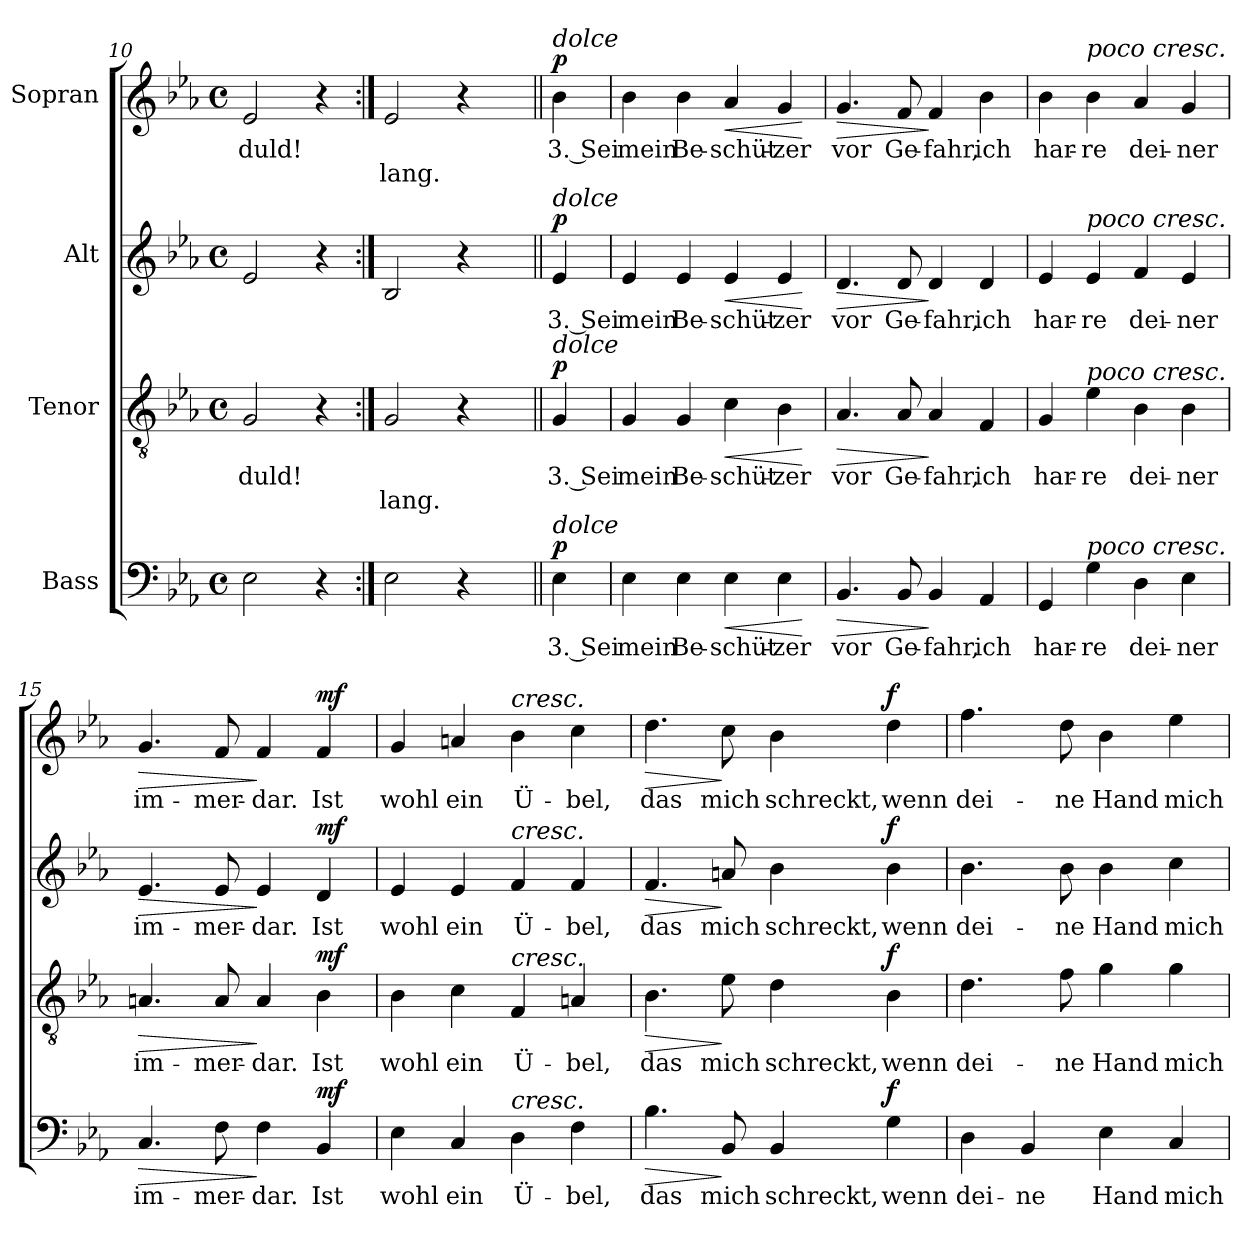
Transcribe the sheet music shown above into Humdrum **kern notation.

**kern	**text	**dynam	**kern	**text	**text	**dynam	**kern	**text	**dynam	**kern	**text	**text	**dynam
*part4	*part4	*part4	*part3	*part3	*part3	*part3	*part2	*part2	*part2	*part1	*part1	*part1	*part1
*staff4	*staff4	*staff4	*staff3	*staff3	*staff3	*staff3	*staff2	*staff2	*staff2	*staff1	*staff1	*staff1	*staff1
*I"Bass	*	*	*I"Tenor	*	*	*	*I"Alt	*	*	*I"Sopran	*	*	*
*clefF4	*	*	*clefGv2	*	*	*	*clefG2	*	*	*clefG2	*	*	*
*k[b-e-a-]	*	*	*k[b-e-a-]	*	*	*	*k[b-e-a-]	*	*	*k[b-e-a-]	*	*	*
*M4/4	*	*	*M4/4	*	*	*	*M4/4	*	*	*M4/4	*	*	*
*met(c)	*	*	*met(c)	*	*	*	*met(c)	*	*	*met(c)	*	*	*
=10	=10	=10	=10	=10	=10	=10	=10	=10	=10	=10	=10	=10	=10
!	!	!	!	!LO:LY:b	!	!	!	!	!	!	!LO:LY:b	!	!
2E-\	.	.	2G/	-duld!	.	.	2e-/	.	.	2e-/	-duld!	.	.
4r	.	.	4r	.	.	.	4r	.	.	4r	.	.	.
=11:|!	=11:|!	=11:|!	=11:|!	=11:|!	=11:|!	=11:|!	=11:|!	=11:|!	=11:|!	=11:|!	=11:|!	=11:|!	=11:|!
!	!	!	!	!	!LO:LY:b	!	!	!	!	!	!	!LO:LY:b	!
2E-\	.	.	2G/	.	lang.	.	2B-/	.	.	2e-/	.	lang.	.
4r	.	.	4r	.	.	.	4r	.	.	4r	.	.	.
!!LO:PB:g=z
=11X1||	=11X1||	=11X1||	=11X1||	=11X1||	=11X1||	=11X1||	=11X1||	=11X1||	=11X1||	=11X1||	=11X1||	=11X1||	=11X1||
!	!	!	!	!	!	!	!	!	!	!LO:TX:a:i:t=dolce	!	!	!
!	!	!	!	!	!	!	!LO:TX:a:i:t=dolce	!	!	!	!	!	!
!	!	!	!LO:TX:a:i:t=dolce	!	!	!	!	!	!	!	!	!	!
!LO:TX:a:i:t=dolce	!	!	!	!	!	!	!	!	!	!	!	!	!
!	!LO:LY:b	!LO:DY:a	!	!LO:LY:b	!	!LO:DY:a	!	!LO:LY:b	!LO:DY:a	!	!LO:LY:b	!	!LO:DY:a
4E-\	3. Sei	p	4G/	3. Sei	.	p	4e-/	3. Sei	p	4b-\	3. Sei	.	p
=12	=12	=12	=12	=12	=12	=12	=12	=12	=12	=12	=12	=12	=12
!	!LO:LY:b	!	!	!LO:LY:b	!	!	!	!LO:LY:b	!	!	!LO:LY:b	!	!
4E-\	mein	.	4G/	mein	.	.	4e-/	mein	.	4b-\	mein	.	.
!	!LO:LY:b	!	!	!LO:LY:b	!	!	!	!LO:LY:b	!	!	!LO:LY:b	!	!
4E-\	Be-	.	4G/	Be-	.	.	4e-/	Be-	.	4b-\	Be-	.	.
!	!LO:LY:b	!LO:HP:b	!	!LO:LY:b	!	!LO:HP:b	!	!LO:LY:b	!LO:HP:b	!	!LO:LY:b	!	!LO:HP:b
4E-\	-schüt-	<	4c\	-schüt-	.	<	4e-/	-schüt-	<	4a-/	-schüt-	.	<
!	!LO:LY:b	!	!	!LO:LY:b	!	!	!	!LO:LY:b	!	!	!LO:LY:b	!	!
4E-\	-zer	.	4B-\	-zer	.	.	4e-/	-zer	.	4g/	-zer	.	.
.	.	[	.	.	.	[	.	.	[	.	.	.	[
=13	=13	=13	=13	=13	=13	=13	=13	=13	=13	=13	=13	=13	=13
!	!LO:LY:b	!LO:HP:b	!	!LO:LY:b	!	!LO:HP:b	!	!LO:LY:b	!LO:HP:b	!	!LO:LY:b	!	!LO:HP:b
4.BB-/	vor	>	4.A-/	vor	.	>	4.d/	vor	>	4.g/	vor	.	>
!	!LO:LY:b	!	!	!LO:LY:b	!	!	!	!LO:LY:b	!	!	!LO:LY:b	!	!
8BB-/	Ge-	.	8A-/	Ge-	.	.	8d/	Ge-	.	8f/	Ge-	.	.
!	!LO:LY:b	!	!	!LO:LY:b	!	!	!	!LO:LY:b	!	!	!LO:LY:b	!	!
4BB-/	-fahr,	]	4A-/	-fahr,	.	]	4d/	-fahr,	]	4f/	-fahr,	.	]
!	!LO:LY:b	!	!	!LO:LY:b	!	!	!	!LO:LY:b	!	!	!LO:LY:b	!	!
4AA-/	ich	.	4F/	ich	.	.	4d/	ich	.	4b-\	ich	.	.
=14	=14	=14	=14	=14	=14	=14	=14	=14	=14	=14	=14	=14	=14
!	!LO:LY:b	!	!	!LO:LY:b	!	!	!	!LO:LY:b	!	!	!LO:LY:b	!	!
4GG/	har-	.	4G/	har-	.	.	4e-/	har-	.	4b-\	har-	.	.
!	!	!	!	!	!	!	!	!	!	!LO:TX:a:i:t=poco cresc.	!	!	!
!	!	!	!	!	!	!	!LO:TX:a:i:t=poco cresc.	!	!	!	!	!	!
!	!	!	!LO:TX:a:i:t=poco cresc.	!	!	!	!	!	!	!	!	!	!
!LO:TX:a:i:t=poco cresc.	!	!	!	!	!	!	!	!	!	!	!	!	!
!	!LO:LY:b	!	!	!LO:LY:b	!	!	!	!LO:LY:b	!	!	!LO:LY:b	!	!
4G\	-re	.	4e-\	-re	.	.	4e-/	-re	.	4b-\	-re	.	.
!	!LO:LY:b	!	!	!LO:LY:b	!	!	!	!LO:LY:b	!	!	!LO:LY:b	!	!
4D\	dei-	.	4B-\	dei-	.	.	4f/	dei-	.	4a-/	dei-	.	.
!	!LO:LY:b	!	!	!LO:LY:b	!	!	!	!LO:LY:b	!	!	!LO:LY:b	!	!
4E-\	-ner	.	4B-\	-ner	.	.	4e-/	-ner	.	4g/	-ner	.	.
=15	=15	=15	=15	=15	=15	=15	=15	=15	=15	=15	=15	=15	=15
!	!LO:LY:b	!LO:HP:b	!	!LO:LY:b	!	!LO:HP:b	!	!LO:LY:b	!LO:HP:b	!	!LO:LY:b	!	!LO:HP:b
4.C/	im-	>	4.An/	im-	.	>	4.e-/	im-	>	4.g/	im-	.	>
!	!LO:LY:b	!	!	!LO:LY:b	!	!	!	!LO:LY:b	!	!	!LO:LY:b	!	!
8F\	-mer-	.	8A/	-mer-	.	.	8e-/	-mer-	.	8f/	-mer-	.	.
!	!LO:LY:b	!	!	!LO:LY:b	!	!	!	!LO:LY:b	!	!	!LO:LY:b	!	!
4F\	-dar.	]	4A/	-dar.	.	]	4e-/	-dar.	]	4f/	-dar.	.	]
!	!LO:LY:b	!LO:DY:a	!	!LO:LY:b	!	!LO:DY:a	!	!LO:LY:b	!LO:DY:a	!	!LO:LY:b	!	!LO:DY:a
4BB-/	Ist	mf	4B-\	Ist	.	mf	4d/	Ist	mf	4f/	Ist	.	mf
!!LO:LB:g=z
=16	=16	=16	=16	=16	=16	=16	=16	=16	=16	=16	=16	=16	=16
!	!LO:LY:b	!	!	!LO:LY:b	!	!	!	!LO:LY:b	!	!	!LO:LY:b	!	!
4E-\	wohl	.	4B-\	wohl	.	.	4e-/	wohl	.	4g/	wohl	.	.
!	!LO:LY:b	!	!	!LO:LY:b	!	!	!	!LO:LY:b	!	!	!LO:LY:b	!	!
4C/	ein	.	4c\	ein	.	.	4e-/	ein	.	4an/	ein	.	.
!	!	!	!	!	!	!	!	!	!	!LO:TX:a:i:t=cresc.	!	!	!
!	!	!	!	!	!	!	!LO:TX:a:i:t=cresc.	!	!	!	!	!	!
!	!	!	!LO:TX:a:i:t=cresc.	!	!	!	!	!	!	!	!	!	!
!LO:TX:a:i:t=cresc.	!	!	!	!	!	!	!	!	!	!	!	!	!
!	!LO:LY:b	!	!	!LO:LY:b	!	!	!	!LO:LY:b	!	!	!LO:LY:b	!	!
4D\	Ü-	.	4F/	Ü-	.	.	4f/	Ü-	.	4b-\	Ü-	.	.
!	!LO:LY:b	!	!	!LO:LY:b	!	!	!	!LO:LY:b	!	!	!LO:LY:b	!	!
4F\	-bel,	.	4An/	-bel,	.	.	4f/	-bel,	.	4cc\	-bel,	.	.
=17	=17	=17	=17	=17	=17	=17	=17	=17	=17	=17	=17	=17	=17
!	!LO:LY:b	!LO:HP:b	!	!LO:LY:b	!	!LO:HP:b	!	!LO:LY:b	!LO:HP:b	!	!LO:LY:b	!	!LO:HP:b
4.B-\	das	>	4.B-\	das	.	>	4.f/	das	>	4.dd\	das	.	>
!	!LO:LY:b	!	!	!LO:LY:b	!	!	!	!LO:LY:b	!	!	!LO:LY:b	!	!
8BB-/	mich	]	8e-\	mich	.	]	8an/	mich	]	8cc\	mich	.	]
!	!LO:LY:b	!	!	!LO:LY:b	!	!	!	!LO:LY:b	!	!	!LO:LY:b	!	!
4BB-/	schreckt,	.	4d\	schreckt,	.	.	4b-\	schreckt,	.	4b-\	schreckt,	.	.
!	!LO:LY:b	!LO:DY:a	!	!LO:LY:b	!	!LO:DY:a	!	!LO:LY:b	!LO:DY:a	!	!LO:LY:b	!	!LO:DY:a
4G\	wenn	f	4B-\	wenn	.	f	4b-\	wenn	f	4dd\	wenn	.	f
=18	=18	=18	=18	=18	=18	=18	=18	=18	=18	=18	=18	=18	=18
!	!LO:LY:b	!	!	!LO:LY:b	!	!	!	!LO:LY:b	!	!	!LO:LY:b	!	!
4D\	dei-	.	4.d\	dei-	.	.	4.b-\	dei-	.	4.ff\	dei-	.	.
!	!LO:LY:b	!	!	!	!	!	!	!	!	!	!	!	!
4BB-/	-ne	.	.	.	.	.	.	.	.	.	.	.	.
!	!	!	!	!LO:LY:b	!	!	!	!LO:LY:b	!	!	!LO:LY:b	!	!
.	.	.	8f\	-ne	.	.	8b-\	-ne	.	8dd\	-ne	.	.
!	!LO:LY:b	!	!	!LO:LY:b	!	!	!	!LO:LY:b	!	!	!LO:LY:b	!	!
4E-\	Hand	.	4g\	Hand	.	.	4b-\	Hand	.	4b-\	Hand	.	.
!	!LO:LY:b	!	!	!LO:LY:b	!	!	!	!LO:LY:b	!	!	!LO:LY:b	!	!
4C/	mich	.	4g\	mich	.	.	4cc\	mich	.	4ee-\	mich	.	.
=	=	=	=	=	=	=	=	=	=	=	=	=	=
*-	*-	*-	*-	*-	*-	*-	*-	*-	*-	*-	*-	*-	*-
